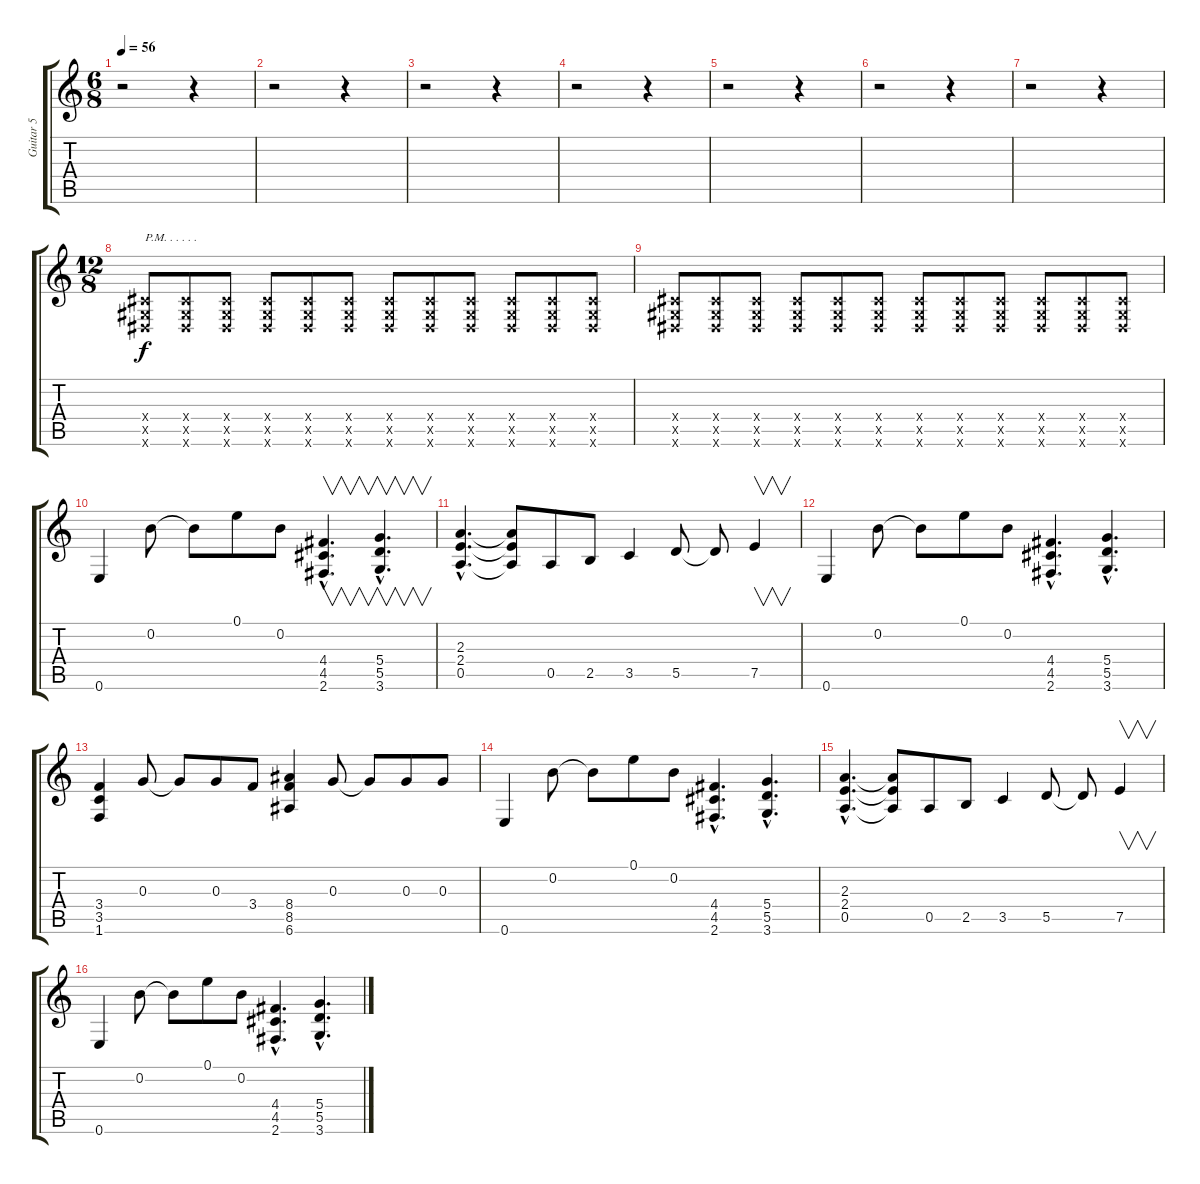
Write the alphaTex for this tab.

\track ("Guitar 5" "Guitar 5") {instrument overdrivenguitar}
\staff {score tabs}
\tuning (E4 B3 G3 D3 A2 E2) {hide}
\ts (6 8)
\tempo 56
\clef g2
\ks c
r.2{dy f} r.4 |
r.2 r.4 |
r.2 r.4 |
r.2 r.4 |
r.2 r.4 |
r.2 r.4 |
r.2 r.4 |
\ts (12 8)
(-1.4{x} -1.5{x} -1.6{x}).8{txt "P.M. . . . . . "} (-1.4{x} -1.5{x} -1.6{x}).8 (-1.4{x} -1.5{x} -1.6{x}).8 (-1.4{x} -1.5{x} -1.6{x}).8 (-1.4{x} -1.5{x} -1.6{x}).8 (-1.4{x} -1.5{x} -1.6{x}).8 (-1.4{x} -1.5{x} -1.6{x}).8 (-1.4{x} -1.5{x} -1.6{x}).8 (-1.4{x} -1.5{x} -1.6{x}).8 (-1.4{x} -1.5{x} -1.6{x}).8 (-1.4{x} -1.5{x} -1.6{x}).8 (-1.4{x} -1.5{x} -1.6{x}).8 |
(-1.4{x} -1.5{x} -1.6{x}).8 (-1.4{x} -1.5{x} -1.6{x}).8 (-1.4{x} -1.5{x} -1.6{x}).8 (-1.4{x} -1.5{x} -1.6{x}).8 (-1.4{x} -1.5{x} -1.6{x}).8 (-1.4{x} -1.5{x} -1.6{x}).8 (-1.4{x} -1.5{x} -1.6{x}).8 (-1.4{x} -1.5{x} -1.6{x}).8 (-1.4{x} -1.5{x} -1.6{x}).8 (-1.4{x} -1.5{x} -1.6{x}).8 (-1.4{x} -1.5{x} -1.6{x}).8 (-1.4{x} -1.5{x} -1.6{x}).8 |
0.6.4 0.2.8 0.2{t}.8 0.1.8 0.2.8 (4.4{hac} 4.5{hac} 2.6{hac}).4{v d} (5.4{hac} 5.5{hac} 3.6{hac}).4{v d} |
(2.3{hac} 2.4{hac} 0.5{hac}).4{d} (2.3{t} 2.4{t} 0.5{t}).8 0.5.8 2.5.8 3.5.4 5.5.8 5.5{t}.8 7.5.4{v} |
0.6.4 0.2.8 0.2{t}.8 0.1.8 0.2.8 (4.4{hac} 4.5{hac} 2.6{hac}).4{d} (5.4{hac} 5.5{hac} 3.6{hac}).4{d} |
(3.4 3.5 1.6).4 0.3.8 0.3{t}.8 0.3.8 3.4.8 (8.4 8.5 6.6).4 0.3.8 0.3{t}.8 0.3.8 0.3.8 |
0.6.4 0.2.8 0.2{t}.8 0.1.8 0.2.8 (4.4{hac} 4.5{hac} 2.6{hac}).4{d} (5.4{hac} 5.5{hac} 3.6{hac}).4{d} |
(2.3{hac} 2.4{hac} 0.5{hac}).4{d} (2.3{t} 2.4{t} 0.5{t}).8 0.5.8 2.5.8 3.5.4 5.5.8 5.5{t}.8 7.5.4{v} |
0.6.4 0.2.8 0.2{t}.8 0.1.8 0.2.8 (4.4{hac} 4.5{hac} 2.6{hac}).4{d} (5.4{hac} 5.5{hac} 3.6{hac}).4{d}
